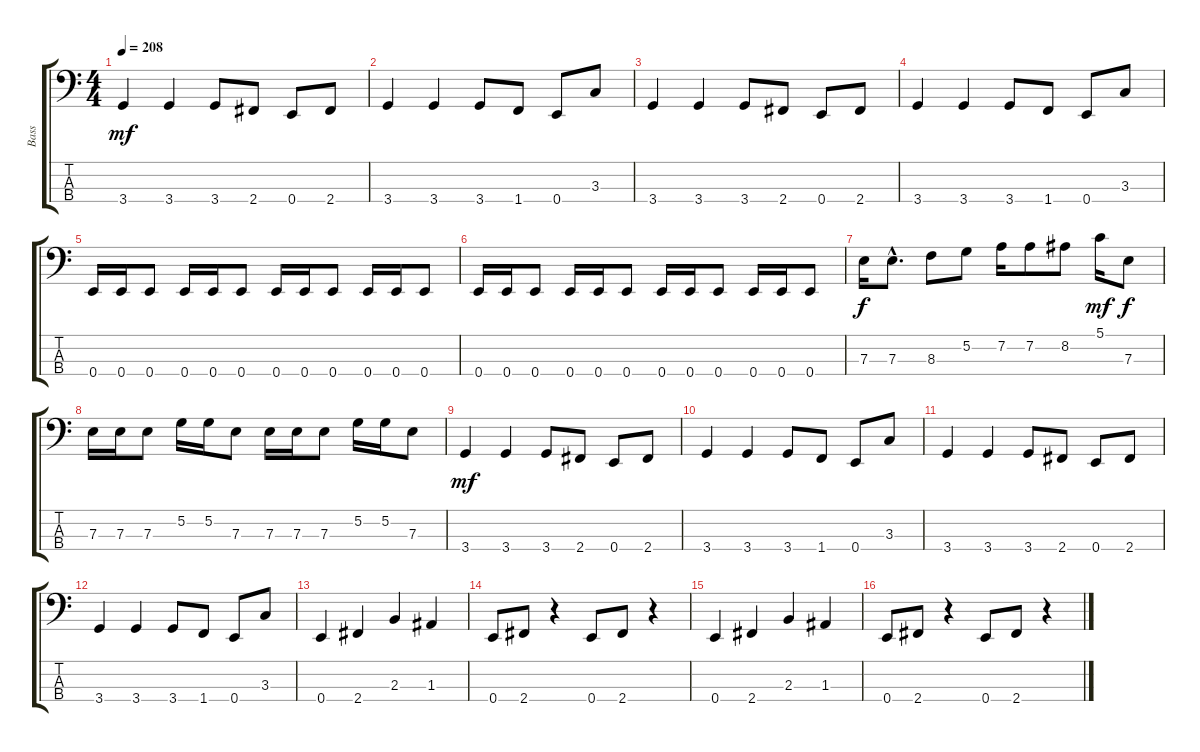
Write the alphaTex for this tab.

\track ("Bass" "Bass") {instrument electricbassfinger}
\staff {score tabs}
\tuning (G2 D2 A1 E1) {hide}
\ts (4 4)
\tempo 208
\clef f4
\ks c
3.4.4{dy mf} 3.4.4 3.4.8 2.4.8 0.4.8 2.4.8 |
3.4.4 3.4.4 3.4.8 1.4.8 0.4.8 3.3.8 |
3.4.4 3.4.4 3.4.8 2.4.8 0.4.8 2.4.8 |
3.4.4 3.4.4 3.4.8 1.4.8 0.4.8 3.3.8 |
0.4.16 0.4.16 0.4.8 0.4.16 0.4.16 0.4.8 0.4.16 0.4.16 0.4.8 0.4.16 0.4.16 0.4.8 |
0.4.16 0.4.16 0.4.8 0.4.16 0.4.16 0.4.8 0.4.16 0.4.16 0.4.8 0.4.16 0.4.16 0.4.8 |
7.3.16{dy f} 7.3{hac}.8{d} 8.3.8 5.2.8 7.2.16 7.2.8 8.2.8 5.1.16{dy mf} 7.3.8{dy f} |
7.3.16 7.3.16 7.3.8 5.2.16 5.2.16 7.3.8 7.3.16 7.3.16 7.3.8 5.2.16 5.2.16 7.3.8 |
3.4.4{dy mf} 3.4.4 3.4.8 2.4.8 0.4.8 2.4.8 |
3.4.4 3.4.4 3.4.8 1.4.8 0.4.8 3.3.8 |
3.4.4 3.4.4 3.4.8 2.4.8 0.4.8 2.4.8 |
3.4.4 3.4.4 3.4.8 1.4.8 0.4.8 3.3.8 |
0.4.4 2.4.4 2.3.4 1.3.4 |
0.4.8 2.4.8 r.4 0.4.8 2.4.8 r.4 |
0.4.4 2.4.4 2.3.4 1.3.4 |
0.4.8 2.4.8 r.4 0.4.8 2.4.8 r.4
